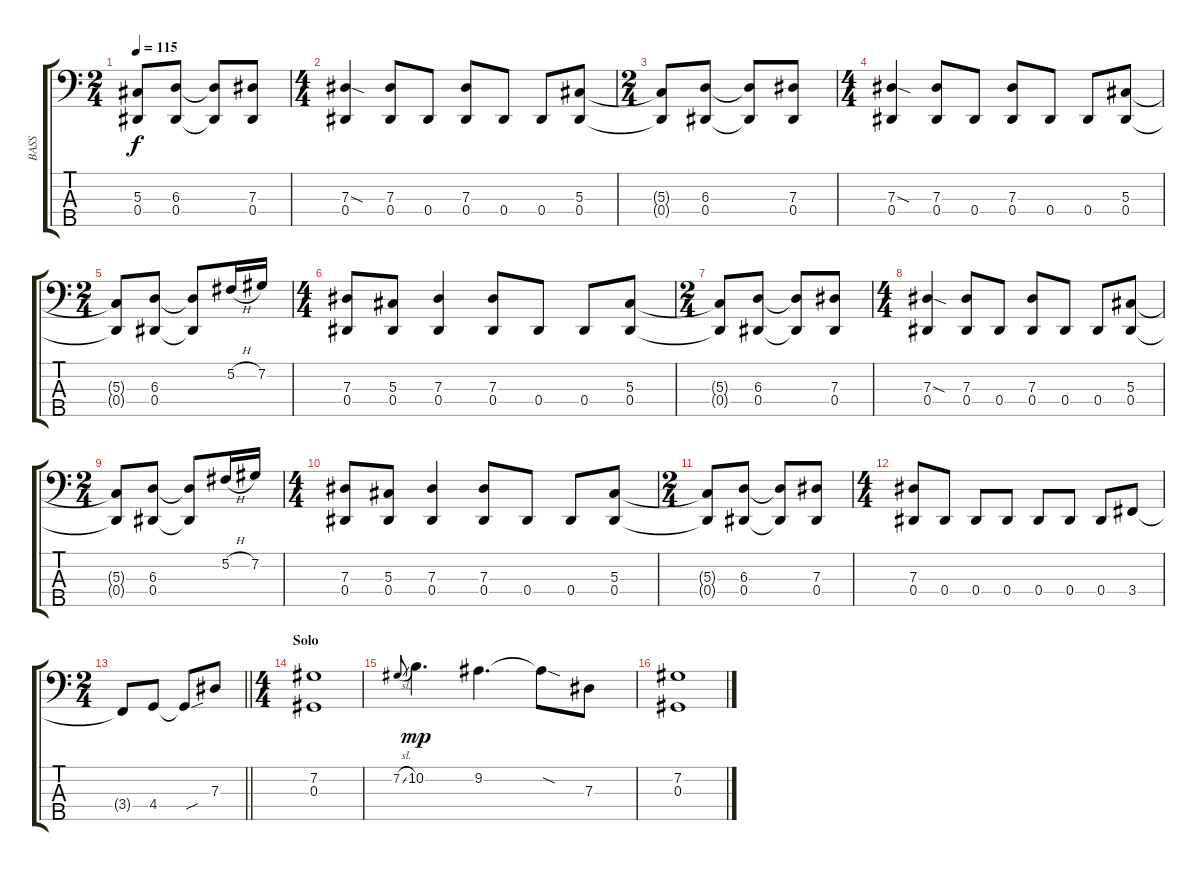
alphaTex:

\track ("BASS" "BASS") {instrument electricbasspick}
\staff {score tabs}
\tuning (Gb2 Db2 Ab1 Eb1 Ab0) {hide}
\ts (2 4)
\tempo 115
\clef f4
\ks c
(5.3{t} 0.4{t}).8{dy f} (6.3 0.4).8 (6.3{t} 0.4{t}).8 (7.3 0.4).8 |
\ts (4 4)
(7.3{sod} 0.4).4 (7.3 0.4).8 0.4.8 (7.3 0.4).8 0.4.8 0.4.8 (5.3 0.4).8 |
\ts (2 4)
(5.3{t} 0.4{t}).8 (6.3 0.4).8 (6.3{t} 0.4{t}).8 (7.3 0.4).8 |
\ts (4 4)
(7.3{sod} 0.4).4 (7.3 0.4).8 0.4.8 (7.3 0.4).8 0.4.8 0.4.8 (5.3 0.4).8 |
\ts (2 4)
(5.3{t} 0.4{t}).8 (6.3 0.4).8 (6.3{t} 0.4{t}).8 5.2{h}.16 7.2.16 |
\ts (4 4)
(7.3 0.4).8 (5.3 0.4).8 (7.3 0.4).4 (7.3 0.4).8 0.4.8 0.4.8 (5.3 0.4).8 |
\ts (2 4)
(5.3{t} 0.4{t}).8 (6.3 0.4).8 (6.3{t} 0.4{t}).8 (7.3 0.4).8 |
\ts (4 4)
(7.3{sod} 0.4).4 (7.3 0.4).8 0.4.8 (7.3 0.4).8 0.4.8 0.4.8 (5.3 0.4).8 |
\ts (2 4)
(5.3{t} 0.4{t}).8 (6.3 0.4).8 (6.3{t} 0.4{t}).8 5.2{h}.16 7.2.16 |
\ts (4 4)
(7.3 0.4).8 (5.3 0.4).8 (7.3 0.4).4 (7.3 0.4).8 0.4.8 0.4.8 (5.3 0.4).8 |
\ts (2 4)
(5.3{t} 0.4{t}).8 (6.3 0.4).8 (6.3{t} 0.4{t}).8 (7.3 0.4).8 |
\ts (4 4)
(7.3 0.4).8 0.4.8 0.4.8 0.4.8 0.4.8 0.4.8 0.4.8 3.4.8 |
\ts (2 4)
\barLineRight lightlight
3.4{t}.8 4.4.8 4.4{sou t}.8 7.3.8 |
\ts (4 4)
\section ("" "Solo")
(7.2 0.3).1 |
7.2{sl}.8{gr onbeat} 10.2.4{d dy mp} 9.2.4{d} 9.2{sod t}.8 7.3.8 |
(7.2 0.3).1
